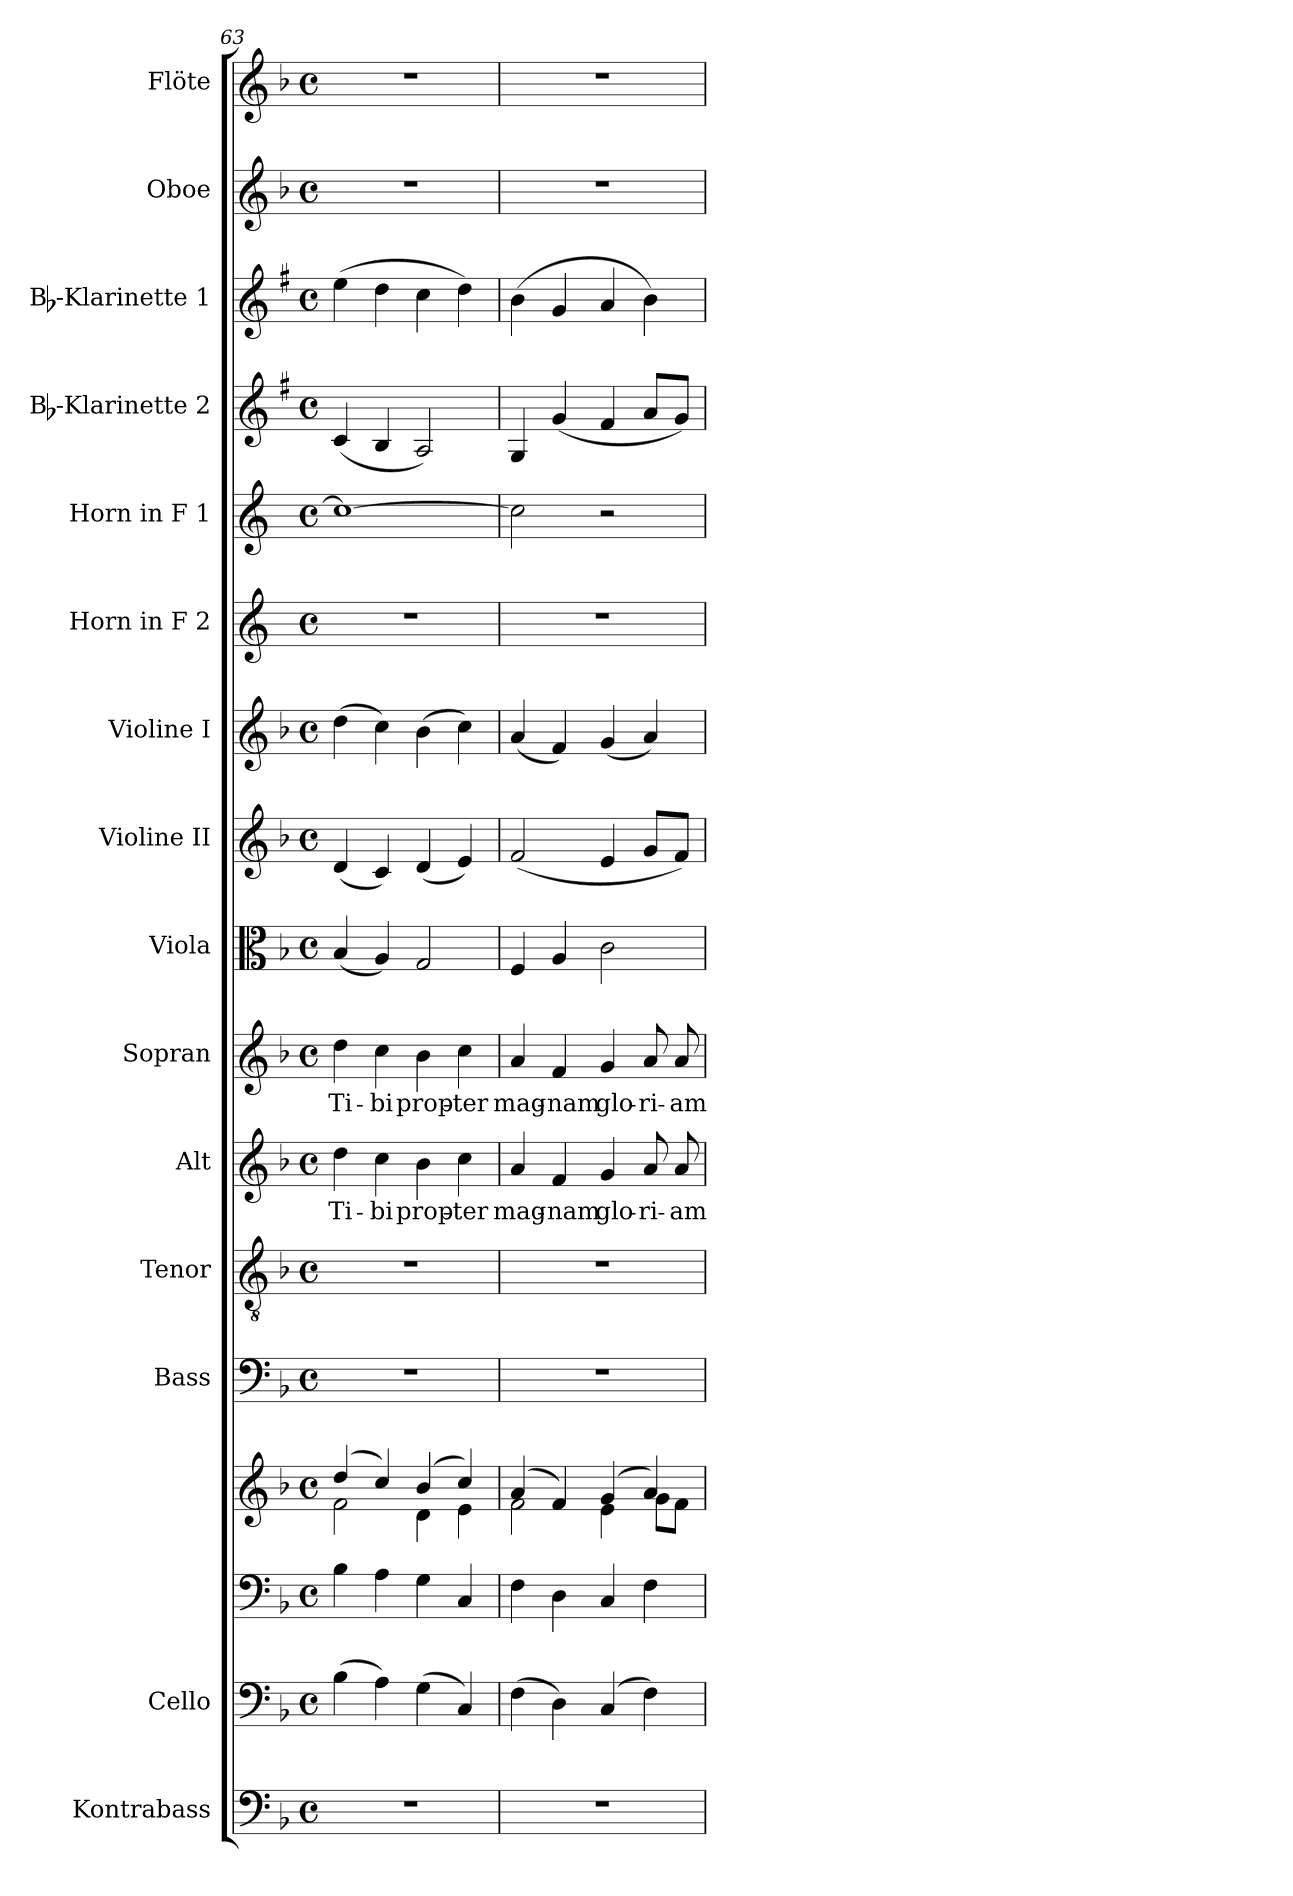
**kern	**kern	**kern	**kern	**kern	**kern	**kern	**text	**kern	**text	**kern	**kern	**kern	**kern	**kern	**kern	**kern	**kern	**kern
*part16	*part15	*part14	*part14	*part13	*part12	*part11	*part11	*part10	*part10	*part9	*part8	*part7	*part6	*part5	*part4	*part3	*part2	*part1
*staff17	*staff16	*staff15	*staff14	*staff13	*staff12	*staff11	*staff11	*staff10	*staff10	*staff9	*staff8	*staff7	*staff6	*staff5	*staff4	*staff3	*staff2	*staff1
*I"Kontrabass	*I"Cello	*	*	*I"Bass	*I"Tenor	*I"Alt	*	*I"Sopran	*	*I"Viola	*I"Violine II	*I"Violine I	*I"Horn in F 2	*I"Horn in F 1	*I"Bb-Klarinette 2	*I"Bb-Klarinette 1	*I"Oboe	*I"Flöte
*I'Kb.	*	*	*	*I'B.	*I'T.	*I'A.	*	*I'S.	*	*I'Vla.	*I'Vl. II	*I'Vl. I	*	*	*I'Bb Kl. 2	*I'Bb Kl. 1	*I'Ob.	*I'Fl.
*clefF4	*clefF4	*clefF4	*clefG2	*clefF4	*clefGv2	*clefG2	*	*clefG2	*	*clefC3	*clefG2	*clefG2	*clefG2	*clefG2	*clefG2	*clefG2	*clefG2	*clefG2
*ITrd7c12	*	*	*	*	*	*	*	*	*	*	*	*	*ITrd4c7	*ITrd4c7	*ITrd1c2	*ITrd1c2	*	*
*k[b-]	*k[b-]	*k[b-]	*k[b-]	*k[b-]	*k[b-]	*k[b-]	*	*k[b-]	*	*k[b-]	*k[b-]	*k[b-]	*k[b-]	*k[b-]	*k[b-]	*k[b-]	*k[b-]	*k[b-]
*F:	*F:	*F:	*F:	*F:	*F:	*F:	*	*F:	*	*F:	*F:	*F:	*F:	*F:	*F:	*F:	*F:	*F:
*M4/4	*M4/4	*M4/4	*M4/4	*M4/4	*M4/4	*M4/4	*	*M4/4	*	*M4/4	*M4/4	*M4/4	*M4/4	*M4/4	*M4/4	*M4/4	*M4/4	*M4/4
*met(c)	*met(c)	*met(c)	*met(c)	*met(c)	*met(c)	*met(c)	*	*met(c)	*	*met(c)	*met(c)	*met(c)	*met(c)	*met(c)	*met(c)	*met(c)	*met(c)	*met(c)
=63	=63	=63	=63	=63	=63	=63	=63	=63	=63	=63	=63	=63	=63	=63	=63	=63	=63	=63
*	*	*	*^	*	*	*	*	*	*	*	*	*	*	*	*	*	*	*
!	!	!	!	!	!	!	!	!LO:LY:b	!	!LO:LY:b	!	!	!	!	!	!	!	!	!
1r	(>4B-\	4B-\	(4dd/	2f\	1r	1r	4dd\	Ti-	4dd\	Ti-	(<4B-/	(<4d/	(>4dd\	1r	1f_	(<4B-/	(>4dd\	1r	1r
!	!	!	!	!	!	!	!	!LO:LY:b	!	!LO:LY:b	!	!	!	!	!	!	!	!	!
.	4A\)	4A\	4cc/)	.	.	.	4cc\	-bi	4cc\	-bi	4A/)	4c/)	4cc\)	.	.	4A/	4cc\	.	.
!	!	!	!	!	!	!	!	!LO:LY:b	!	!LO:LY:b	!	!	!	!	!	!	!	!	!
.	(>4G\	4G\	(4b-/	4d\	.	.	4b-\	prop-	4b-\	prop-	2G/	(<4d/	(>4b-\	.	.	2G/)	4b-\	.	.
!	!	!	!	!	!	!	!	!LO:LY:b	!	!LO:LY:b	!	!	!	!	!	!	!	!	!
.	4C/)	4C/	4cc/)	4e\	.	.	4cc\	-ter	4cc\	-ter	.	4e/)	4cc\)	.	.	.	4cc\)	.	.
=64	=64	=64	=64	=64	=64	=64	=64	=64	=64	=64	=64	=64	=64	=64	=64	=64	=64	=64	=64
!	!	!	!	!	!	!	!	!LO:LY:b	!	!LO:LY:b	!	!	!	!	!	!	!	!	!
1r	(>4F\	4F\	(4a/	2f\	1r	1r	4a/	mag-	4a/	mag-	4F/	(<2f/	(<4a/	1r	2f\]	4F/	(>4a\	1r	1r
!	!	!	!	!	!	!	!	!LO:LY:b	!	!LO:LY:b	!	!	!	!	!	!	!	!	!
.	4D\)	4D\	4f/)	.	.	.	4f/	-nam	4f/	-nam	4A/	.	4f/)	.	.	(<4f/	4f/	.	.
!	!	!	!	!	!	!	!	!LO:LY:b	!	!LO:LY:b	!	!	!	!	!	!	!	!	!
.	(4C/	4C/	(4g/	4e\	.	.	4g/	glo-	4g/	glo-	2c\	4e/	(<4g/	.	2r	4e/	4g/	.	.
!	!	!	!	!	!	!	!	!LO:LY:b	!	!LO:LY:b	!	!	!	!	!	!	!	!	!
.	4F\)	4F\	4a/)	8g\L	.	.	8a/	-ri-	8a/	-ri-	.	8g/L	4a/)	.	.	8g/L	4a\)	.	.
!	!	!	!	!	!	!	!	!LO:LY:b	!	!LO:LY:b	!	!	!	!	!	!	!	!	!
.	.	.	.	8f\J	.	.	8a/	-am	8a/	-am	.	8f/J)	.	.	.	8f/J)	.	.	.
*	*	*	*v	*v	*	*	*	*	*	*	*	*	*	*	*	*	*	*	*
=	=	=	=	=	=	=	=	=	=	=	=	=	=	=	=	=	=	=
*-	*-	*-	*-	*-	*-	*-	*-	*-	*-	*-	*-	*-	*-	*-	*-	*-	*-	*-
